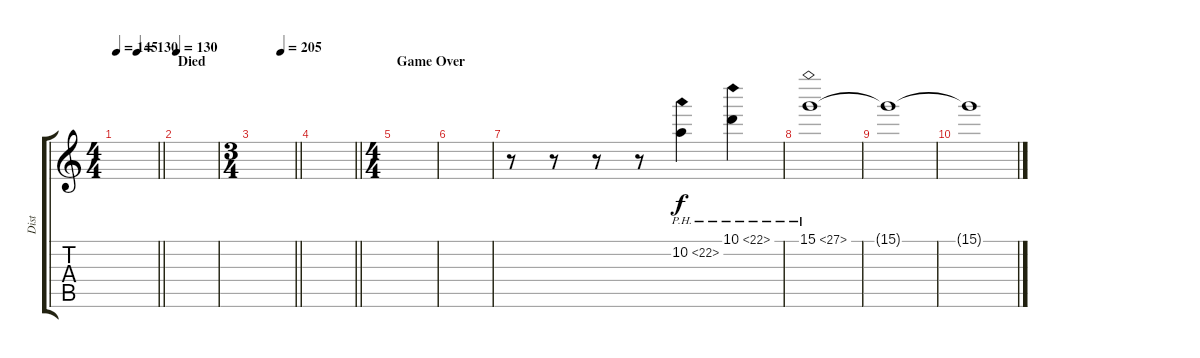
\track ("Dist" "Dist") {instrument distortionguitar}
\staff {score tabs}
\tuning (E4 B3 G3 D3 A2 E2) {hide}
\ts (4 4)
\tempo 145
\tempo (130 0.5)
\clef g2
\barLineRight lightlight
\ks c
|
\section ("" "Died")
\tempo 130
|
\ts (3 4)
\tempo (205 0.6666666666666666)
\barLineRight lightlight
|
\barLineRight lightlight
|
\ts (4 4)
\section ("" "Game Over")
|
|
r.8{volume 6} r.8 r.8 r.8 10.2{ph 12}.4 10.1{ph 12}.4 |
15.1{ph 12}.1 |
15.1{t}.1{volume 0} |
15.1{t}.1
